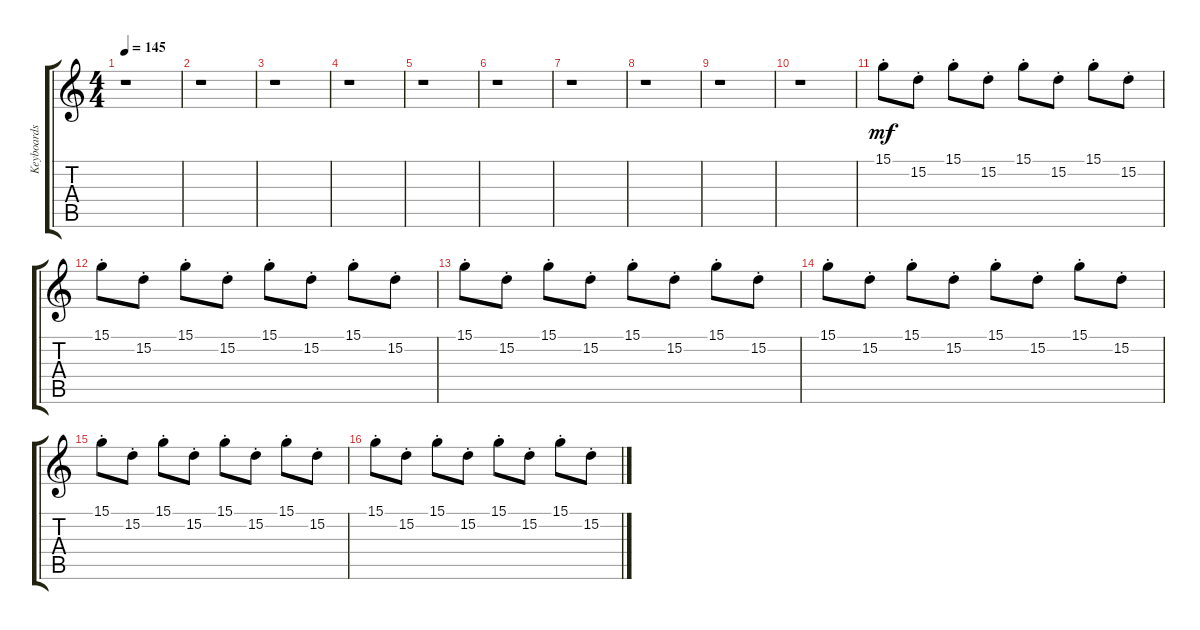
\track ("Keyboards" "Keyboards") {instrument electricpiano2}
\staff {score tabs}
\tuning (E4 B3 G3 D3 A2 E2) {hide}
\ts (4 4)
\tempo 145
\clef g2
\ks c
r.1{dy f} |
r.1 |
r.1 |
r.1 |
r.1 |
r.1 |
r.1 |
r.1 |
r.1 |
r.1 |
15.1{st}.8{dy mf} 15.2{st}.8 15.1{st}.8 15.2{st}.8 15.1{st}.8 15.2{st}.8 15.1{st}.8 15.2{st}.8 |
15.1{st}.8 15.2{st}.8 15.1{st}.8 15.2{st}.8 15.1{st}.8 15.2{st}.8 15.1{st}.8 15.2{st}.8 |
15.1{st}.8 15.2{st}.8 15.1{st}.8 15.2{st}.8 15.1{st}.8 15.2{st}.8 15.1{st}.8 15.2{st}.8 |
15.1{st}.8 15.2{st}.8 15.1{st}.8 15.2{st}.8 15.1{st}.8 15.2{st}.8 15.1{st}.8 15.2{st}.8 |
15.1{st}.8 15.2{st}.8 15.1{st}.8 15.2{st}.8 15.1{st}.8 15.2{st}.8 15.1{st}.8 15.2{st}.8 |
15.1{st}.8 15.2{st}.8 15.1{st}.8 15.2{st}.8 15.1{st}.8 15.2{st}.8 15.1{st}.8 15.2{st}.8
